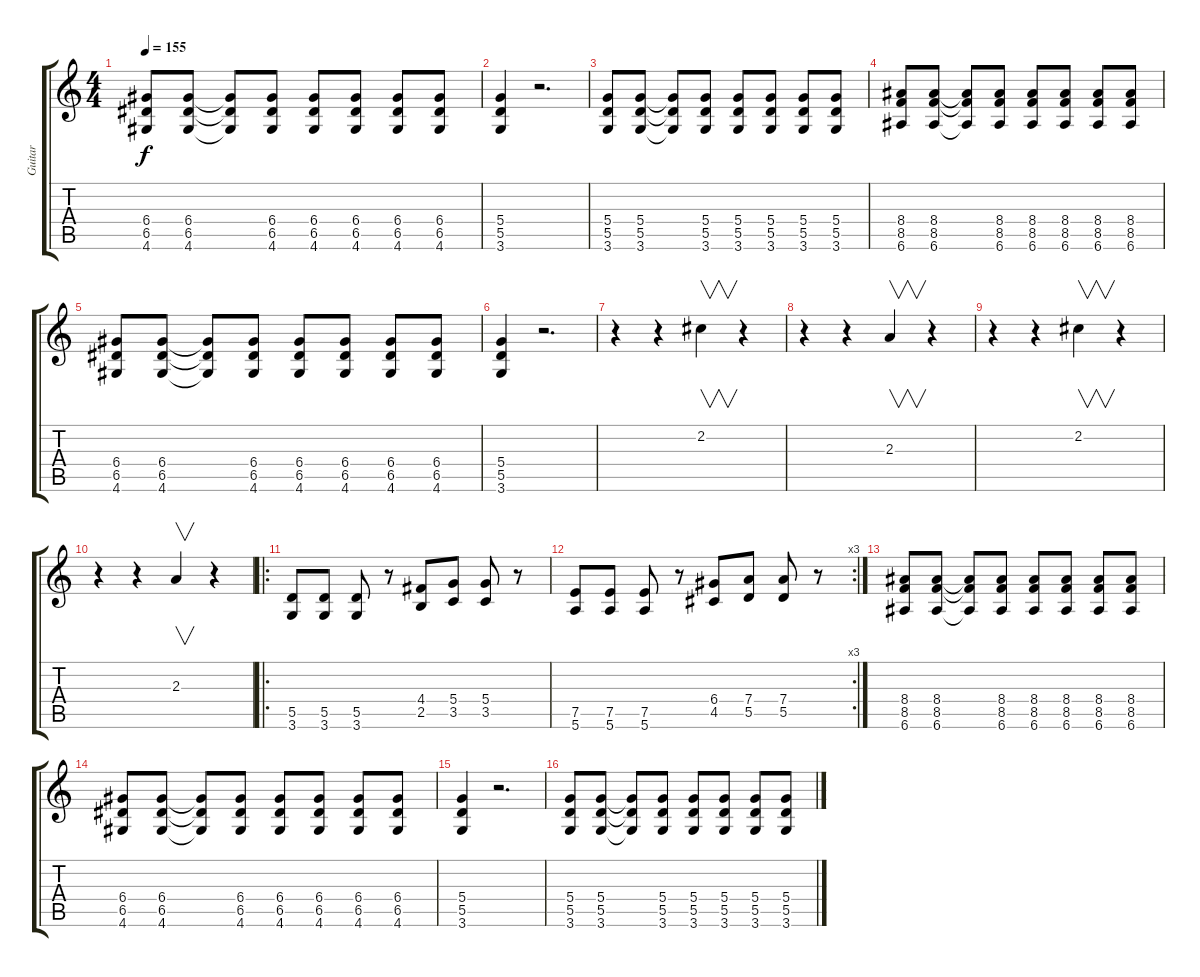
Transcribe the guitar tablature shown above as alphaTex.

\track ("Guitar" "Guitar") {instrument distortionguitar}
\staff {score tabs}
\tuning (E4 B3 G3 D3 A2 E2) {hide}
\ts (4 4)
\tempo 155
\clef g2
\ks c
(6.4 6.5 4.6).8{dy f} (6.4 6.5 4.6).8 (6.4{t} 6.5{t} 4.6{t}).8 (6.4 6.5 4.6).8 (6.4 6.5 4.6).8 (6.4 6.5 4.6).8 (6.4 6.5 4.6).8 (6.4 6.5 4.6).8 |
(5.4 5.5 3.6).4 r.2{d} |
(5.4 5.5 3.6).8 (5.4 5.5 3.6).8 (5.4{t} 5.5{t} 3.6{t}).8 (5.4 5.5 3.6).8 (5.4 5.5 3.6).8 (5.4 5.5 3.6).8 (5.4 5.5 3.6).8 (5.4 5.5 3.6).8 |
(8.4 8.5 6.6).8 (8.4 8.5 6.6).8 (8.4{t} 8.5{t} 6.6{t}).8 (8.4 8.5 6.6).8 (8.4 8.5 6.6).8 (8.4 8.5 6.6).8 (8.4 8.5 6.6).8 (8.4 8.5 6.6).8 |
(6.4 6.5 4.6).8 (6.4 6.5 4.6).8 (6.4{t} 6.5{t} 4.6{t}).8 (6.4 6.5 4.6).8 (6.4 6.5 4.6).8 (6.4 6.5 4.6).8 (6.4 6.5 4.6).8 (6.4 6.5 4.6).8 |
(5.4 5.5 3.6).4 r.2{d} |
r.4 r.4 2.2.4{v} r.4 |
r.4 r.4 2.3.4{v} r.4 |
r.4 r.4 2.2.4{v} r.4 |
r.4 r.4 2.3.4{v} r.4 |
\ro
(5.5 3.6).8 (5.5 3.6).8 (5.5 3.6).8 r.8 (4.4 2.5).8 (5.4 3.5).8 (5.4 3.5).8 r.8 |
\rc 3
(7.5 5.6).8 (7.5 5.6).8 (7.5 5.6).8 r.8 (6.4 4.5).8 (7.4 5.5).8 (7.4 5.5).8 r.8 |
(8.4 8.5 6.6).8 (8.4 8.5 6.6).8 (8.4{t} 8.5{t} 6.6{t}).8 (8.4 8.5 6.6).8 (8.4 8.5 6.6).8 (8.4 8.5 6.6).8 (8.4 8.5 6.6).8 (8.4 8.5 6.6).8 |
(6.4 6.5 4.6).8 (6.4 6.5 4.6).8 (6.4{t} 6.5{t} 4.6{t}).8 (6.4 6.5 4.6).8 (6.4 6.5 4.6).8 (6.4 6.5 4.6).8 (6.4 6.5 4.6).8 (6.4 6.5 4.6).8 |
(5.4 5.5 3.6).4 r.2{d} |
(5.4 5.5 3.6).8 (5.4 5.5 3.6).8 (5.4{t} 5.5{t} 3.6{t}).8 (5.4 5.5 3.6).8 (5.4 5.5 3.6).8 (5.4 5.5 3.6).8 (5.4 5.5 3.6).8 (5.4 5.5 3.6).8
